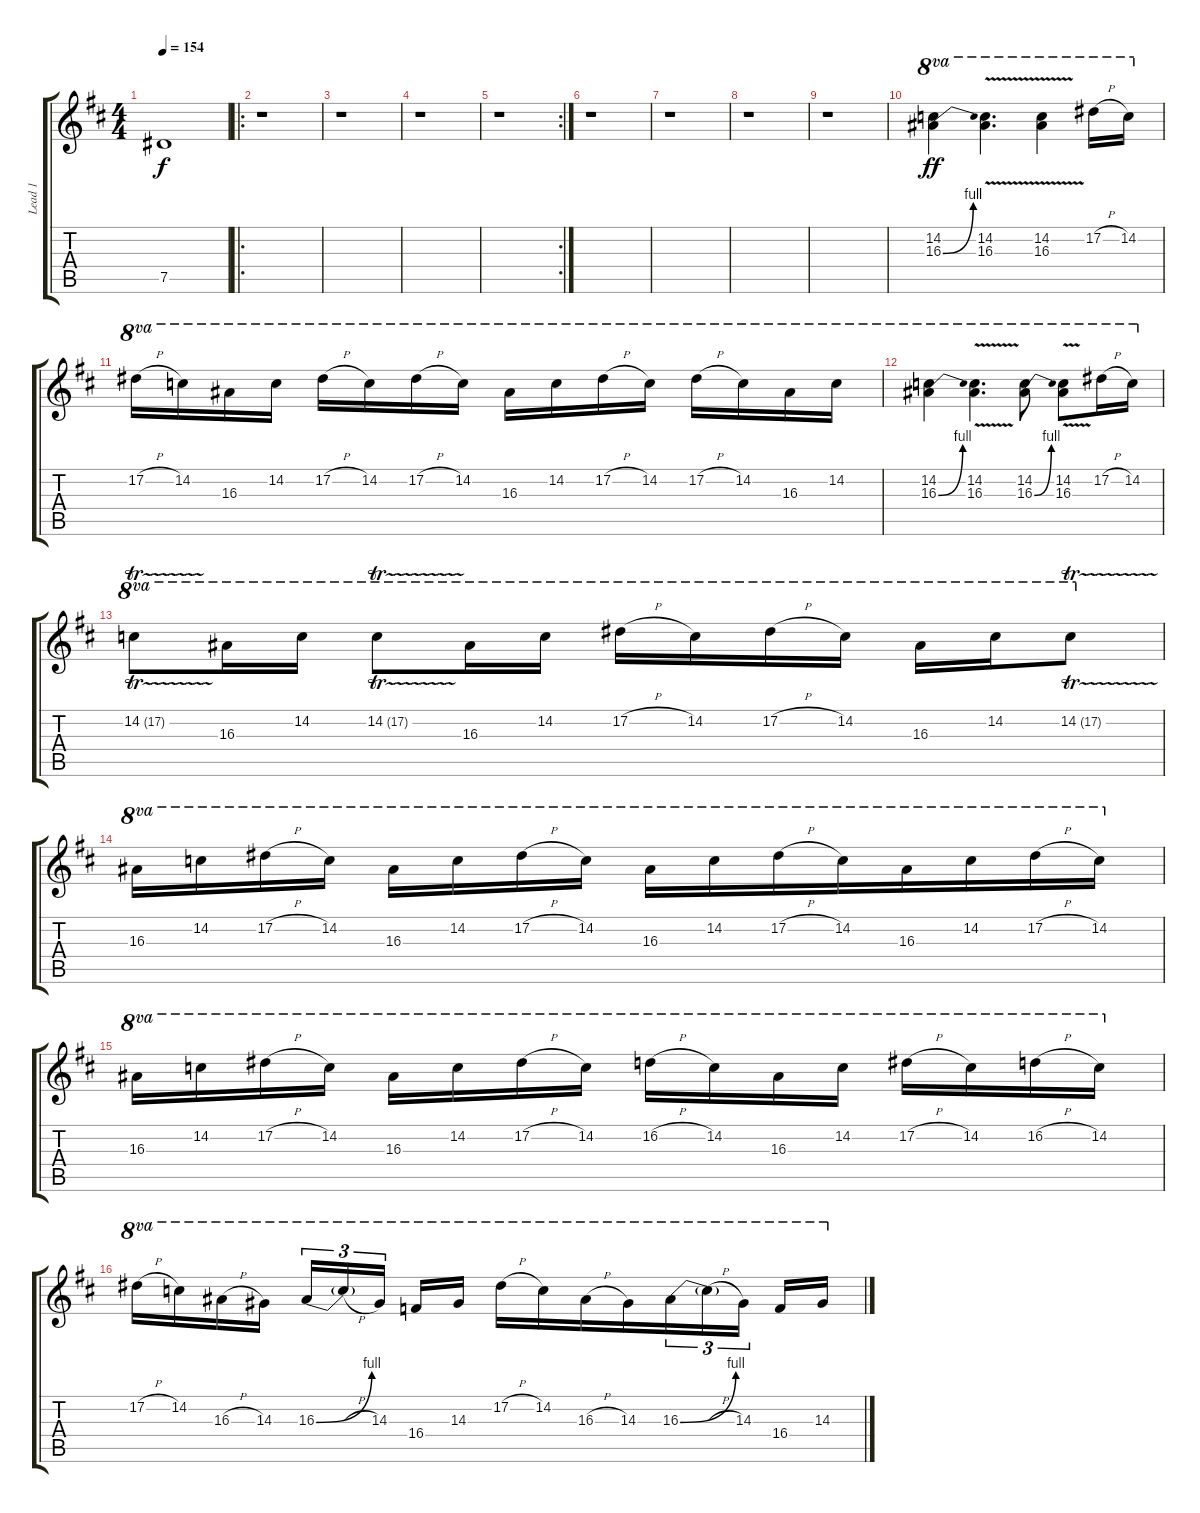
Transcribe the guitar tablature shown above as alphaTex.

\track ("Lead 1" "Lead 1") {instrument distortionguitar}
\staff {score tabs}
\tuning (Eb4 Bb3 Gb3 Db3 Ab2 Eb2) {hide}
\ts (4 4)
\tempo 154
\clef g2
\ks d
7.5{t}.1{dy f} |
\ro
r.1 |
r.1 |
r.1 |
\rc 2
r.1 |
r.1 |
r.1 |
r.1 |
r.1 |
(14.2 16.3{be (bend 0 0 60 4)}).4{ot 8va dy ff} (14.2{v} 16.3{v}).4{d ot 8va} (14.2{v} 16.3{v}).4{ot 8va beam merge} 17.2{h}.16{ot 8va} 14.2.16{ot 8va} |
17.2{h}.16{ot 8va} 14.2.16{ot 8va} 16.3.16{ot 8va} 14.2.16{ot 8va} 17.2{h}.16{ot 8va} 14.2.16{ot 8va} 17.2{h}.16{ot 8va} 14.2.16{ot 8va} 16.3.16{ot 8va} 14.2.16{ot 8va} 17.2{h}.16{ot 8va} 14.2.16{ot 8va} 17.2{h}.16{ot 8va} 14.2.16{ot 8va} 16.3.16{ot 8va} 14.2.16{ot 8va} |
(14.2 16.3{be (bend 0 0 60 4)}).4{ot 8va} (14.2{v} 16.3{v}).4{d ot 8va} (14.2 16.3{be (bend 0 0 60 4)}).8{ot 8va} (14.2{v} 16.3{v}).8{ot 8va} 17.2{h}.16{ot 8va} 14.2.16{ot 8va} |
14.2{tr (17 32)}.8{ot 8va} 16.3.16{ot 8va} 14.2.16{ot 8va} 14.2{tr (17 32)}.8{ot 8va} 16.3.16{ot 8va} 14.2.16{ot 8va} 17.2{h}.16{ot 8va} 14.2.16{ot 8va} 17.2{h}.16{ot 8va} 14.2.16{ot 8va} 16.3.16{ot 8va} 14.2.16{ot 8va} 14.2{tr (17 32)}.8{ot 8va} |
16.3.16{ot 8va beam merge} 14.2.16{ot 8va} 17.2{h}.16{ot 8va beam merge} 14.2.16{ot 8va} 16.3.16{ot 8va} 14.2.16{ot 8va beam merge} 17.2{h}.16{ot 8va} 14.2.16{ot 8va} 16.3.16{ot 8va beam merge} 14.2.16{ot 8va} 17.2{h}.16{ot 8va} 14.2.16{ot 8va beam merge} 16.3.16{ot 8va} 14.2.16{ot 8va} 17.2{h}.16{ot 8va} 14.2.16{ot 8va} |
16.3.16{ot 8va} 14.2.16{ot 8va} 17.2{h}.16{ot 8va} 14.2.16{ot 8va} 16.3.16{ot 8va} 14.2.16{ot 8va} 17.2{h}.16{ot 8va} 14.2.16{ot 8va} 16.2{h}.16{ot 8va} 14.2.16{ot 8va} 16.3.16{ot 8va} 14.2.16{ot 8va} 17.2{h}.16{ot 8va} 14.2.16{ot 8va} 16.2{h}.16{ot 8va} 14.2.16{ot 8va} |
17.2{h}.16{ot 8va} 14.2.16{ot 8va} 16.3{h}.16{ot 8va beam merge} 14.3.16{ot 8va} 16.3{be (bend 0 0 60 4)}.16{tu (3 2) ot 8va} 16.3{h t}.16{tu (3 2) ot 8va} 14.3.16{tu (3 2) ot 8va beam splitsecondary} 16.4.16{ot 8va} 14.3.16{ot 8va} 17.2{h}.16{ot 8va} 14.2.16{ot 8va} 16.3{h}.16{ot 8va beam merge} 14.3.16{ot 8va beam merge} 16.3{be (bend 0 0 60 4)}.16{tu (3 2) ot 8va beam merge} 16.3{h t}.16{tu (3 2) ot 8va beam merge} 14.3.16{tu (3 2) ot 8va beam splitsecondary} 16.4.16{ot 8va} 14.3.16{ot 8va}
